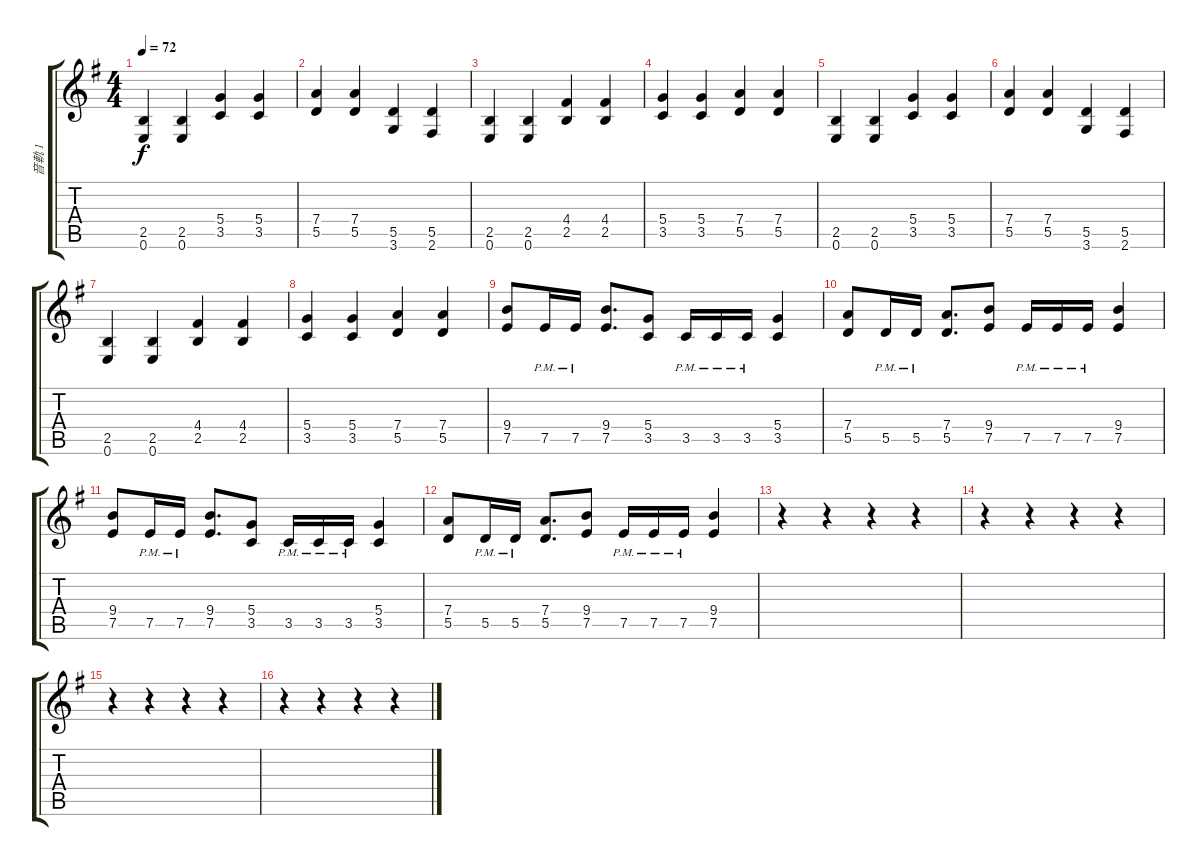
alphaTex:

\track ("音軌 1" "音軌 1") {instrument overdrivenguitar}
\staff {score tabs}
\tuning (E4 B3 G3 D3 A2 E2) {hide}
\ts (4 4)
\tempo 72
\clef g2
\ks g
(2.5 0.6).4{dy f} (2.5 0.6).4 (5.4 3.5).4 (5.4 3.5).4 |
(7.4 5.5).4 (7.4 5.5).4 (5.5 3.6).4 (5.5 2.6).4 |
(2.5 0.6).4 (2.5 0.6).4 (4.4 2.5).4 (4.4 2.5).4 |
(5.4 3.5).4 (5.4 3.5).4 (7.4 5.5).4 (7.4 5.5).4 |
(2.5 0.6).4 (2.5 0.6).4 (5.4 3.5).4 (5.4 3.5).4 |
(7.4 5.5).4 (7.4 5.5).4 (5.5 3.6).4 (5.5 2.6).4 |
(2.5 0.6).4 (2.5 0.6).4 (4.4 2.5).4 (4.4 2.5).4 |
(5.4 3.5).4 (5.4 3.5).4 (7.4 5.5).4 (7.4 5.5).4 |
(9.4 7.5).8{instrument overdrivenguitar} 7.5{pm}.16 7.5{pm}.16 (9.4 7.5).8{d} (5.4 3.5).8 3.5{pm}.16 3.5{pm}.16 3.5{pm}.16 (5.4 3.5).4 |
(7.4 5.5).8 5.5{pm}.16 5.5{pm}.16 (7.4 5.5).8{d} (9.4 7.5).8 7.5{pm}.16 7.5{pm}.16 7.5{pm}.16 (9.4 7.5).4 |
(9.4 7.5).8 7.5{pm}.16 7.5{pm}.16 (9.4 7.5).8{d} (5.4 3.5).8 3.5{pm}.16 3.5{pm}.16 3.5{pm}.16 (5.4 3.5).4 |
(7.4 5.5).8 5.5{pm}.16 5.5{pm}.16 (7.4 5.5).8{d} (9.4 7.5).8 7.5{pm}.16 7.5{pm}.16 7.5{pm}.16 (9.4 7.5).4 |
r.4 r.4 r.4 r.4 |
r.4 r.4 r.4 r.4 |
r.4 r.4 r.4 r.4 |
r.4 r.4 r.4 r.4
